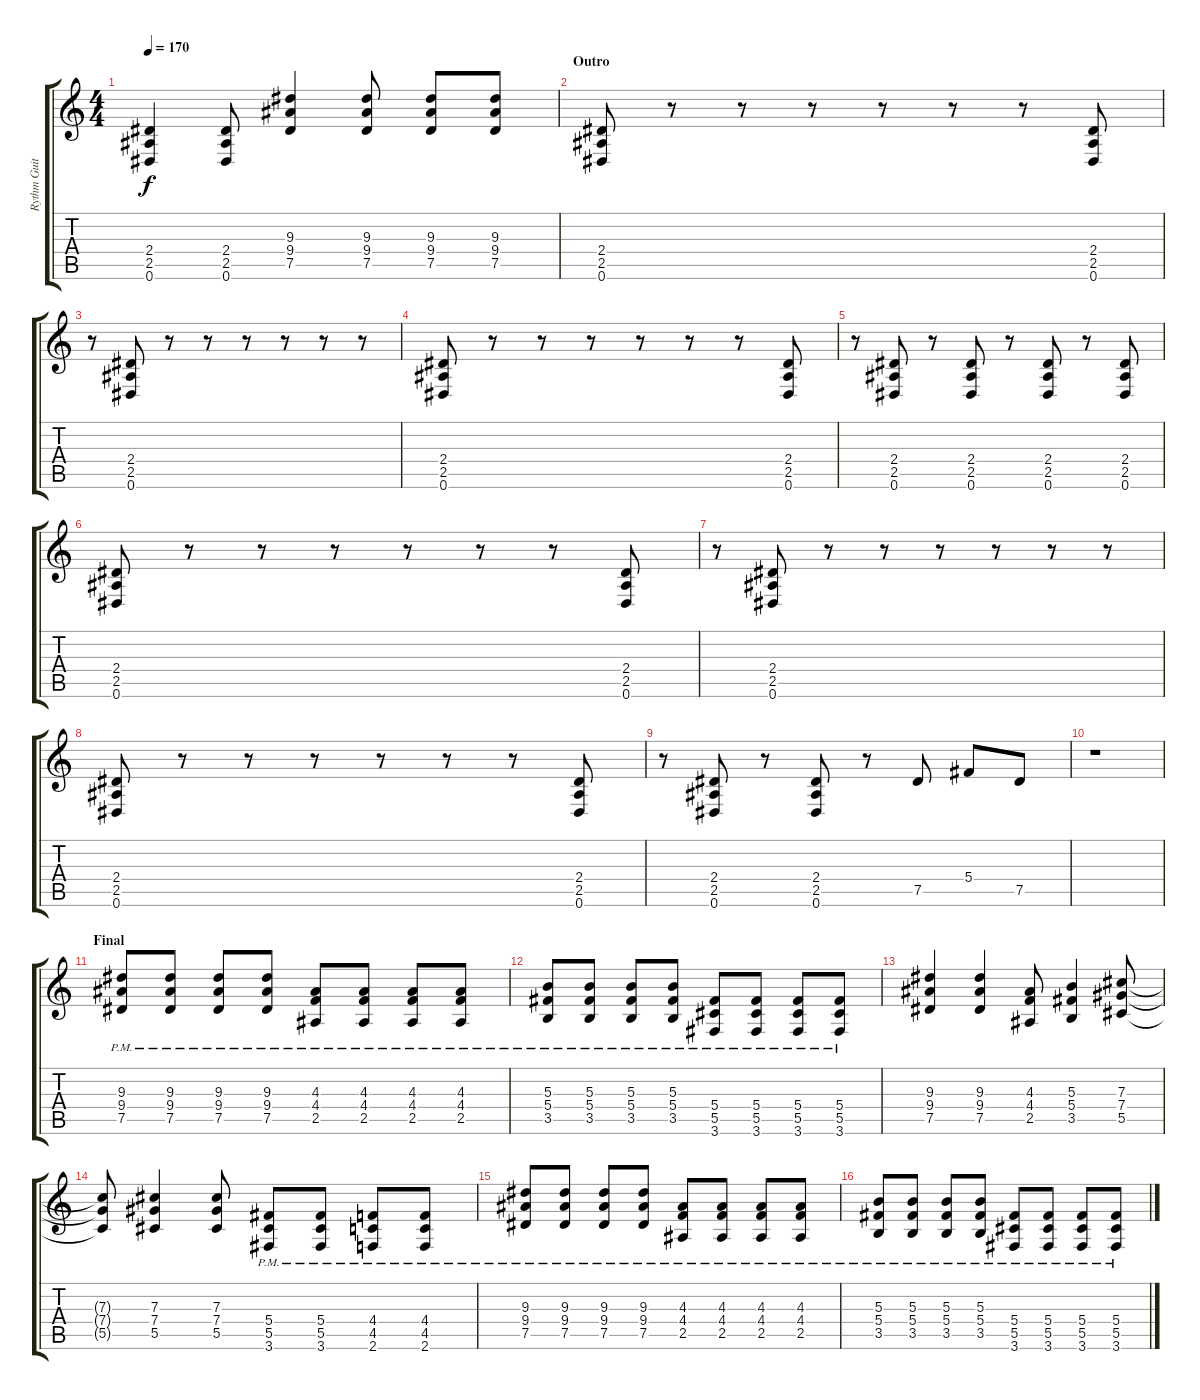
\track ("Rythm Guitar" "Rythm Guit") {instrument distortionguitar}
\staff {score tabs}
\tuning (Eb4 Bb3 Gb3 Db3 Ab2 Eb2) {hide}
\ts (4 4)
\tempo 170
\clef g2
\ks c
(2.4 2.5 0.6).4{dy f} (2.4 2.5 0.6).8 (9.3 9.4 7.5).4 (9.3 9.4 7.5).8 (9.3 9.4 7.5).8 (9.3 9.4 7.5).8 |
\section ("" "Outro")
(2.4 2.5 0.6).8 r.8 r.8 r.8 r.8 r.8 r.8 (2.4 2.5 0.6).8 |
r.8 (2.4 2.5 0.6).8 r.8 r.8 r.8 r.8 r.8 r.8 |
(2.4 2.5 0.6).8 r.8 r.8 r.8 r.8 r.8 r.8 (2.4 2.5 0.6).8 |
r.8 (2.4 2.5 0.6).8 r.8 (2.4 2.5 0.6).8 r.8 (2.4 2.5 0.6).8 r.8 (2.4 2.5 0.6).8 |
(2.4 2.5 0.6).8 r.8 r.8 r.8 r.8 r.8 r.8 (2.4 2.5 0.6).8 |
r.8 (2.4 2.5 0.6).8 r.8 r.8 r.8 r.8 r.8 r.8 |
(2.4 2.5 0.6).8 r.8 r.8 r.8 r.8 r.8 r.8 (2.4 2.5 0.6).8 |
r.8 (2.4 2.5 0.6).8 r.8 (2.4 2.5 0.6).8 r.8 7.5.8 5.4.8 7.5.8 |
r.1 |
\section ("" "Final")
(9.3{pm} 9.4{pm} 7.5{pm}).8 (9.3{pm} 9.4{pm} 7.5{pm}).8 (9.3{pm} 9.4{pm} 7.5{pm}).8 (9.3{pm} 9.4{pm} 7.5{pm}).8 (4.3{pm} 4.4{pm} 2.5{pm}).8 (4.3{pm} 4.4{pm} 2.5{pm}).8 (4.3{pm} 4.4{pm} 2.5{pm}).8 (4.3{pm} 4.4{pm} 2.5{pm}).8 |
(5.3{pm} 5.4{pm} 3.5{pm}).8 (5.3{pm} 5.4{pm} 3.5{pm}).8 (5.3{pm} 5.4{pm} 3.5{pm}).8 (5.3{pm} 5.4{pm} 3.5{pm}).8 (5.4{pm} 5.5{pm} 3.6{pm}).8 (5.4{pm} 5.5{pm} 3.6{pm}).8 (5.4{pm} 5.5{pm} 3.6{pm}).8 (5.4{pm} 5.5{pm} 3.6{pm}).8 |
(9.3 9.4 7.5).4 (9.3 9.4 7.5).4 (4.3 4.4 2.5).8 (5.3 5.4 3.5).4 (7.3 7.4 5.5).8 |
(7.3{t} 7.4{t} 5.5{t}).8 (7.3 7.4 5.5).4 (7.3 7.4 5.5).8 (5.4{pm} 5.5{pm} 3.6{pm}).8 (5.4{pm} 5.5{pm} 3.6{pm}).8 (4.4{pm} 4.5{pm} 2.6{pm}).8 (4.4{pm} 4.5{pm} 2.6{pm}).8 |
(9.3{pm} 9.4{pm} 7.5{pm}).8 (9.3{pm} 9.4{pm} 7.5{pm}).8 (9.3{pm} 9.4{pm} 7.5{pm}).8 (9.3{pm} 9.4{pm} 7.5{pm}).8 (4.3{pm} 4.4{pm} 2.5{pm}).8 (4.3{pm} 4.4{pm} 2.5{pm}).8 (4.3{pm} 4.4{pm} 2.5{pm}).8 (4.3{pm} 4.4{pm} 2.5{pm}).8 |
(5.3{pm} 5.4{pm} 3.5{pm}).8 (5.3{pm} 5.4{pm} 3.5{pm}).8 (5.3{pm} 5.4{pm} 3.5{pm}).8 (5.3{pm} 5.4{pm} 3.5{pm}).8 (5.4{pm} 5.5{pm} 3.6{pm}).8 (5.4{pm} 5.5{pm} 3.6{pm}).8 (5.4{pm} 5.5{pm} 3.6{pm}).8 (5.4{pm} 5.5{pm} 3.6{pm}).8
